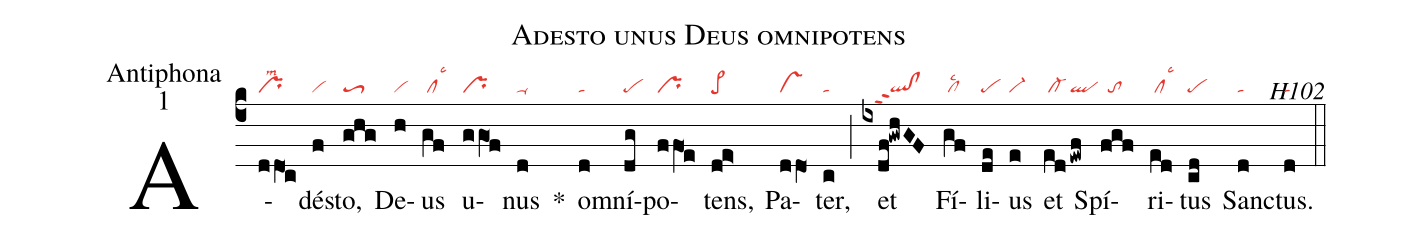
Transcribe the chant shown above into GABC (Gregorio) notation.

name:Adesto unus Deus omnipotens;
office-part:Antiphona;
mode:1;
commentary: H102;
nabc-lines:1;
%%
(c4)
A(ddO1c|prlsm2)dé(f|vi)sto,(ghg|toS3) De(h|vi)us(gf|/cllsc3) u(ggO1f|pr)nus(d|ta-) *()
om(d|ta)ní(dg|pe)po(ffO1e|pr)tens,(de>|pe>) Pa(ddO1|vs)ter,(c|ta) (;)
et(ixdf!gwhGF|///ql!clppt2) Fí(gf|/cllsc2)li(de|pe)us(e|vi-)
et(ed|/cl-|ewf|ql) Spí(fgf|//to)ri(ed|/cllsc3)tus(cd|pe) San(d|ta)ctus.(d|ta) (::)
